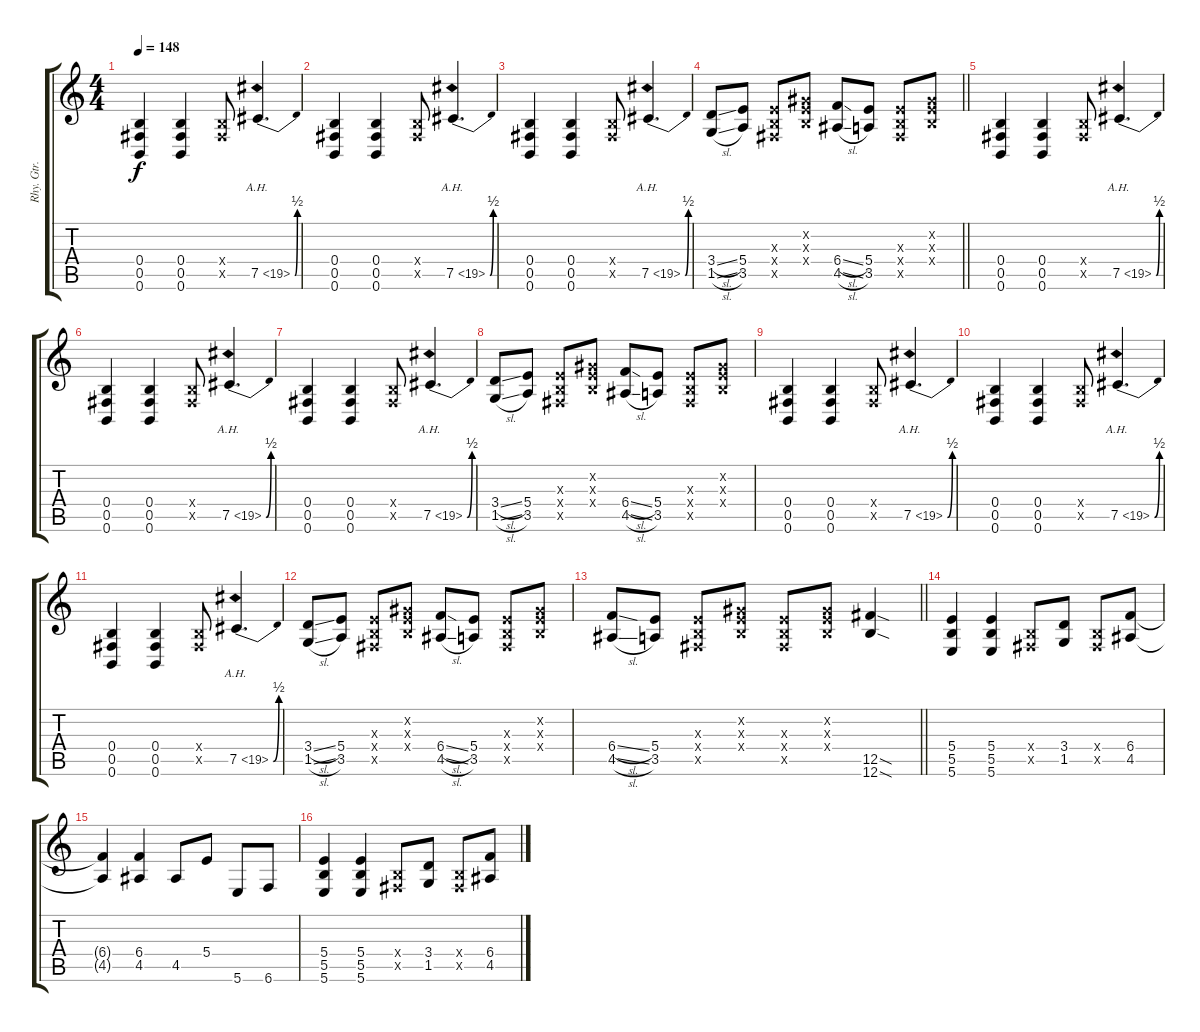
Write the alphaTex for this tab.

\track ("Rhy. Gtr. 2" "Rhy. Gtr. ") {instrument distortionguitar}
\staff {score tabs}
\tuning (Db4 Ab3 E3 B2 Gb2 B1) {hide}
\ts (4 4)
\tempo 148
\clef g2
\ks c
(0.4 0.5 0.6).4{dy f} (0.4 0.5 0.6).4 (0.4{x} 0.5{x}).8 7.5{be (bend 0 0 60 2) ah 12}.4{d} |
(0.4 0.5 0.6).4 (0.4 0.5 0.6).4 (0.4{x} 0.5{x}).8 7.5{be (bend 0 0 60 2) ah 12}.4{d} |
(0.4 0.5 0.6).4 (0.4 0.5 0.6).4 (0.4{x} 0.5{x}).8 7.5{be (bend 0 0 60 2) ah 12}.4{d} |
\barLineRight lightlight
(3.4{sl} 1.5{sl}).8 (5.4 3.5).8 (0.3{x} 0.4{x} 0.5{x}).8 (0.2{x} 0.3{x} 0.4{x}).8 (6.4{sl} 4.5{sl}).8 (5.4 3.5).8 (0.3{x} 0.4{x} 0.5{x}).8 (0.2{x} 0.3{x} 0.4{x}).8 |
\section ("" "")
(0.4 0.5 0.6).4 (0.4 0.5 0.6).4 (0.4{x} 0.5{x}).8 7.5{be (bend 0 0 60 2) ah 12}.4{d} |
(0.4 0.5 0.6).4 (0.4 0.5 0.6).4 (0.4{x} 0.5{x}).8 7.5{be (bend 0 0 60 2) ah 12}.4{d} |
(0.4 0.5 0.6).4 (0.4 0.5 0.6).4 (0.4{x} 0.5{x}).8 7.5{be (bend 0 0 60 2) ah 12}.4{d} |
(3.4{sl} 1.5{sl}).8 (5.4 3.5).8 (0.3{x} 0.4{x} 0.5{x}).8 (0.2{x} 0.3{x} 0.4{x}).8 (6.4{sl} 4.5{sl}).8 (5.4 3.5).8 (0.3{x} 0.4{x} 0.5{x}).8 (0.2{x} 0.3{x} 0.4{x}).8 |
(0.4 0.5 0.6).4 (0.4 0.5 0.6).4 (0.4{x} 0.5{x}).8 7.5{be (bend 0 0 60 2) ah 12}.4{d} |
(0.4 0.5 0.6).4 (0.4 0.5 0.6).4 (0.4{x} 0.5{x}).8 7.5{be (bend 0 0 60 2) ah 12}.4{d} |
(0.4 0.5 0.6).4 (0.4 0.5 0.6).4 (0.4{x} 0.5{x}).8 7.5{be (bend 0 0 60 2) ah 12}.4{d} |
(3.4{sl} 1.5{sl}).8 (5.4 3.5).8 (0.3{x} 0.4{x} 0.5{x}).8 (0.2{x} 0.3{x} 0.4{x}).8 (6.4{sl} 4.5{sl}).8 (5.4 3.5).8 (0.3{x} 0.4{x} 0.5{x}).8 (0.2{x} 0.3{x} 0.4{x}).8 |
\barLineRight lightlight
(6.4{sl} 4.5{sl}).8 (5.4 3.5).8 (0.3{x} 0.4{x} 0.5{x}).8 (0.2{x} 0.3{x} 0.4{x}).8 (0.3{x} 0.4{x} 0.5{x}).8 (0.2{x} 0.3{x} 0.4{x}).8 (12.5{sod} 12.6{sod}).4 |
\section ("" "")
(5.4 5.5 5.6).4 (5.4 5.5 5.6).4 (0.4{x} 0.5{x}).8 (3.4 1.5).8 (0.4{x} 0.5{x}).8 (6.4 4.5).8 |
(6.4{t} 4.5{t}).4 (6.4 4.5).4 4.5.8 5.4.8 5.6.8 6.6.8 |
(5.4 5.5 5.6).4 (5.4 5.5 5.6).4 (0.4{x} 0.5{x}).8 (3.4 1.5).8 (0.4{x} 0.5{x}).8 (6.4 4.5).8
